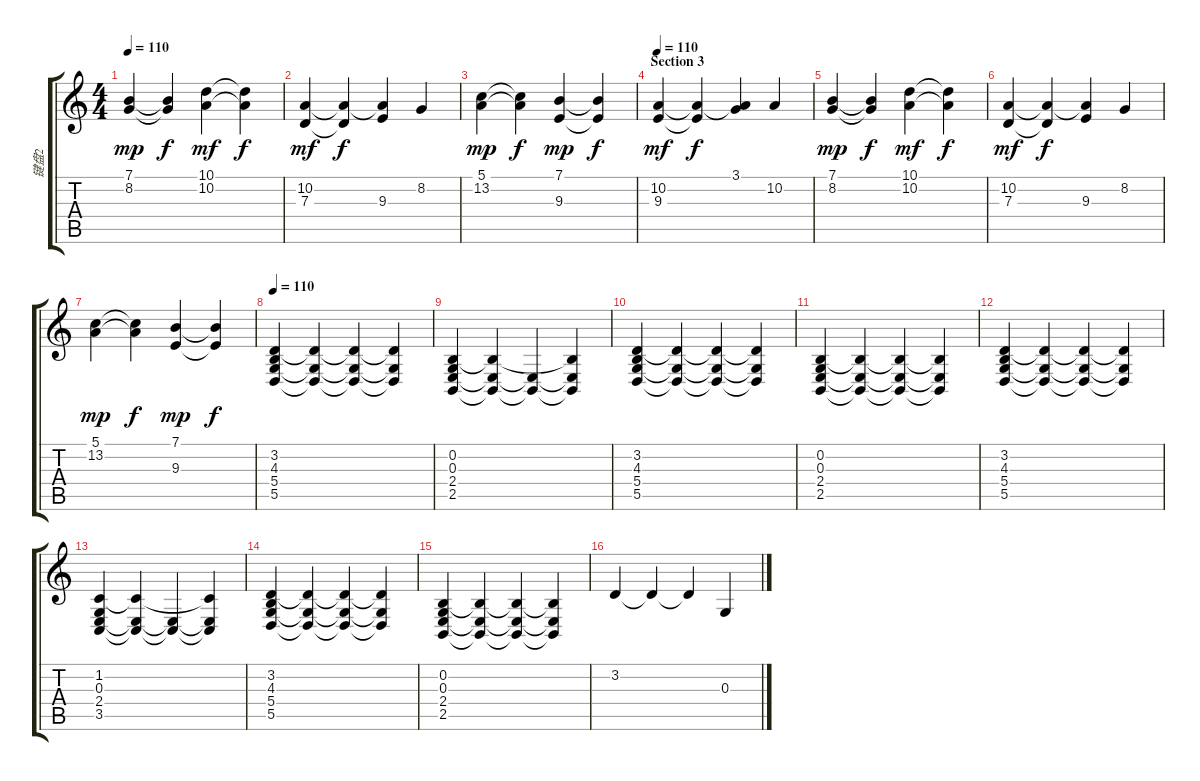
\track ("键盘2" "键盘2") {instrument accordion}
\staff {score tabs}
\tuning (E4 B3 G3 D3 A2 E2) {hide}
\ts (4 4)
\tempo 110
\clef g2
\ks c
(7.1 8.2).4{dy mp} (7.1{t} 8.2{t}).4{dy f} (10.1 10.2).4{dy mf} (10.1{t} 10.2{t}).4{dy f} |
(10.2 7.3).4{dy mf} (10.2{t} 7.3{t}).4{dy f} (10.2{t} 9.3).4 8.2.4 |
(5.1 13.2).4{dy mp} (5.1{t} 13.2{t}).4{dy f} (7.1 9.3).4{dy mp} (7.1{t} 9.3{t}).4{dy f} |
\section ("" "Section 3")
\tempo 110
(10.2 9.3).4{dy mf} (10.2{t} 9.3{t}).4{dy f} (3.1 10.2{t}).4 10.2.4 |
(7.1 8.2).4{dy mp} (7.1{t} 8.2{t}).4{dy f} (10.1 10.2).4{dy mf} (10.1{t} 10.2{t}).4{dy f} |
(10.2 7.3).4{dy mf} (10.2{t} 7.3{t}).4{dy f} (10.2{t} 9.3).4 8.2.4 |
(5.1 13.2).4{dy mp} (5.1{t} 13.2{t}).4{dy f} (7.1 9.3).4{dy mp} (7.1{t} 9.3{t}).4{dy f} |
\tempo 110
(3.2 4.3 5.4 5.5).4{volume 8 instrument synthstrings2} (3.2{t} 5.4{t} 5.5{t}).4 (3.2{t} 5.4{t} 5.5{t}).4 (3.2{t} 5.4{t} 5.5{t}).4 |
(0.2 0.3 2.4 2.5).4 (0.2{t} 2.4{t} 2.5{t}).4 (2.4{t} 2.5{t}).4 (0.2{t} 2.4{t} 2.5{t}).4 |
(3.2 4.3 5.4 5.5).4 (3.2{t} 5.4{t} 5.5{t}).4 (3.2{t} 5.4{t} 5.5{t}).4 (3.2{t} 5.4{t} 5.5{t}).4 |
(0.2 0.3 2.4 2.5).4 (0.2{t} 2.4{t} 2.5{t}).4 (0.2{t} 2.4{t} 2.5{t}).4 (0.2{t} 2.4{t} 2.5{t}).4 |
(3.2 4.3 5.4 5.5).4 (3.2{t} 5.4{t} 5.5{t}).4 (3.2{t} 5.4{t} 5.5{t}).4 (3.2{t} 5.4{t} 5.5{t}).4 |
(1.2 0.3 2.4 3.5).4 (1.2{t} 2.4{t} 3.5{t}).4 (2.4{t} 3.5{t}).4 (1.2{t} 2.4{t} 3.5{t}).4 |
(3.2 4.3 5.4 5.5).4 (3.2{t} 5.4{t} 5.5{t}).4 (3.2{t} 5.4{t} 5.5{t}).4 (3.2{t} 5.4{t} 5.5{t}).4 |
(0.2 0.3 2.4 2.5).4 (0.2{t} 2.4{t} 2.5{t}).4 (0.2{t} 2.4{t} 2.5{t}).4 (0.2{t} 2.4{t} 2.5{t}).4 |
3.2.4{volume 12 instrument accordion} 3.2{t}.4 3.2{t}.4 0.3.4
